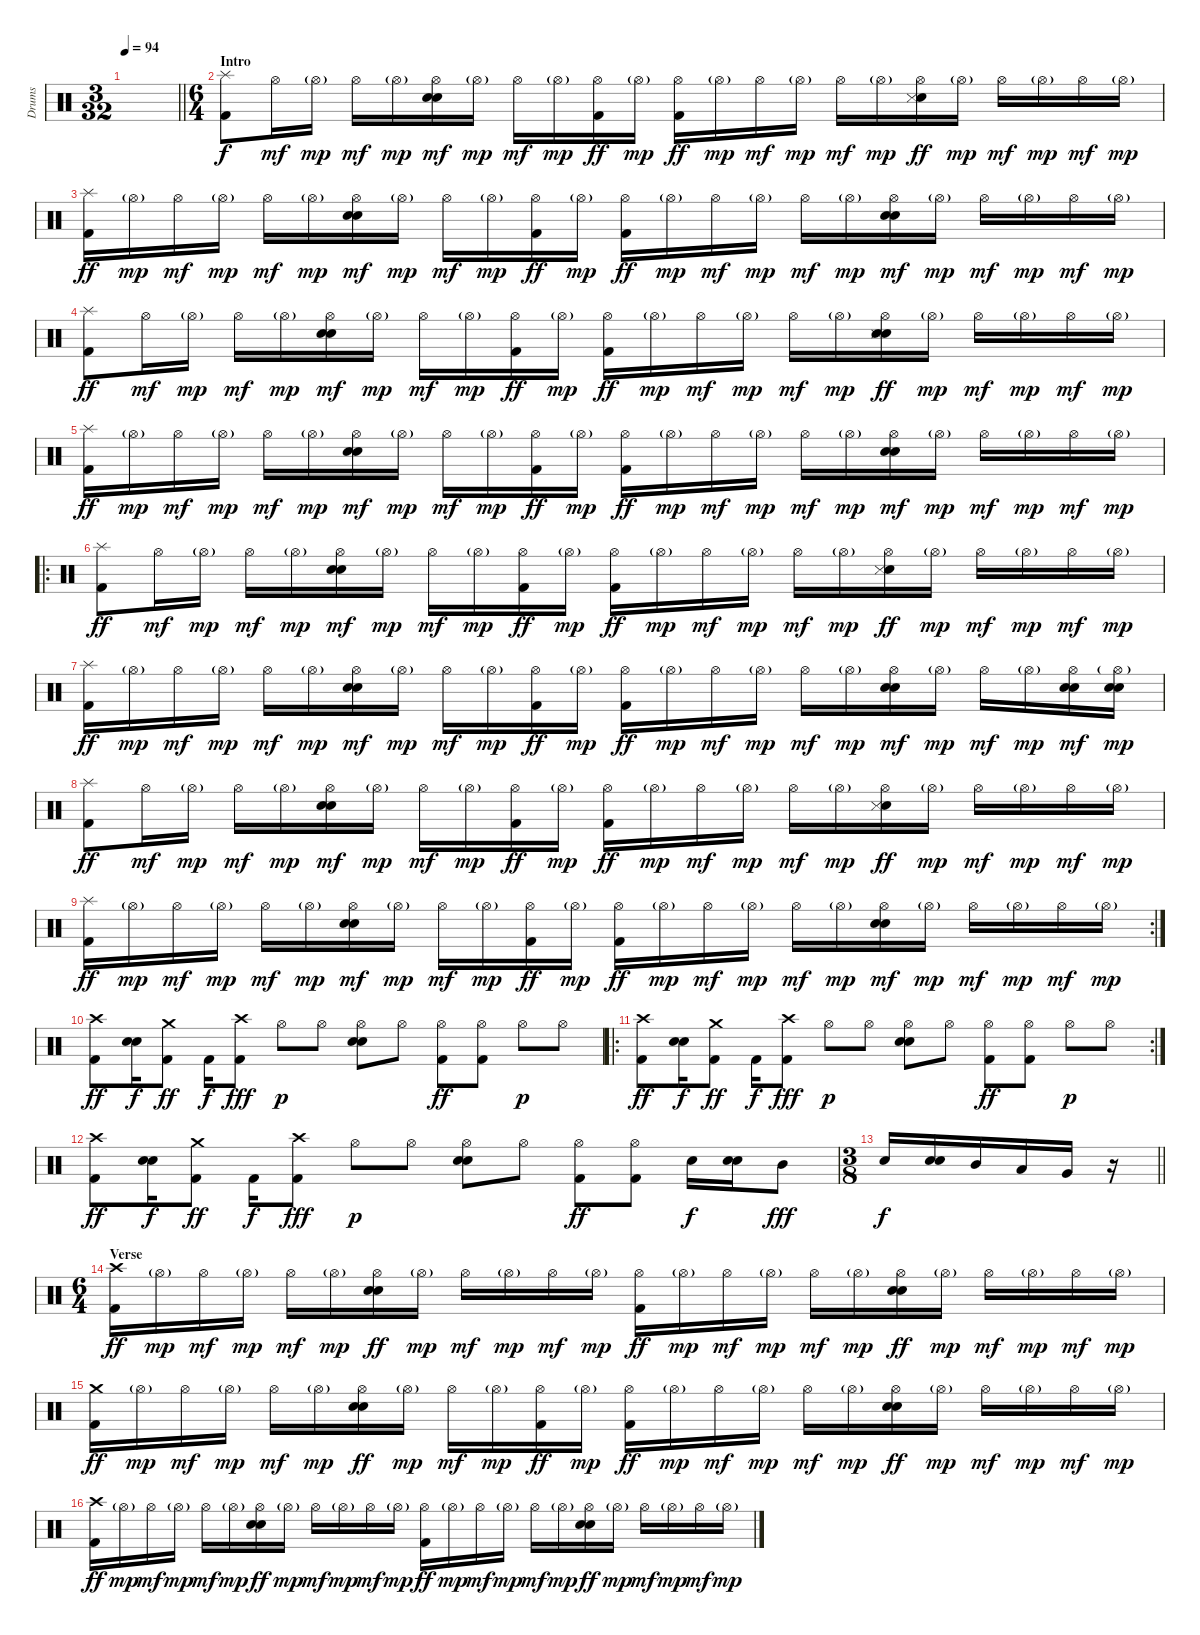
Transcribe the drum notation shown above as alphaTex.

\track ("Drums" "Drums") {instrument percussion}
\staff {score}
\articulation defaults
\ts (3 32)
\tempo 94
\clef neutral
\barLineRight lightlight
\ks c
|
\ts (6 4)
\section ("" "Intro")
("Splash (hit)" "Kick (hit) 2").8 "Hi-Hat (open)".16{dy mf} "Hi-Hat (open)"{g}.16{dy mp} "Hi-Hat (open)".16{dy mf} "Hi-Hat (open)"{g}.16{dy mp} ("Hi-Hat (open)" "Electric Snare (hit)" "Metronome (bell)").16{dy mf} "Hi-Hat (open)"{g}.16{dy mp} "Hi-Hat (open)".16{dy mf} "Hi-Hat (open)"{g}.16{dy mp} ("Hi-Hat (open)" "Kick (hit) 2").16{dy ff} "Hi-Hat (open)"{g}.16{dy mp} ("Hi-Hat (open)" "Kick (hit) 2").16{dy ff} "Hi-Hat (open)"{g}.16{dy mp} "Hi-Hat (open)".16{dy mf} "Hi-Hat (open)"{g}.16{dy mp} "Hi-Hat (open)".16{dy mf} "Hi-Hat (open)"{g}.16{dy mp} ("Hi-Hat (open)" "Electric Snare (hit)" "Metronome (hit)").16{dy ff} "Hi-Hat (open)"{g}.16{dy mp} "Hi-Hat (open)".16{dy mf} "Hi-Hat (open)"{g}.16{dy mp} "Hi-Hat (open)".16{dy mf} "Hi-Hat (open)"{g}.16{dy mp} |
("Splash (hit)" "Kick (hit) 2").16{dy ff} "Hi-Hat (open)"{g}.16{dy mp} "Hi-Hat (open)".16{dy mf} "Hi-Hat (open)"{g}.16{dy mp} "Hi-Hat (open)".16{dy mf} "Hi-Hat (open)"{g}.16{dy mp} ("Hi-Hat (open)" "Electric Snare (hit)" "Metronome (bell)").16{dy mf} "Hi-Hat (open)"{g}.16{dy mp} "Hi-Hat (open)".16{dy mf} "Hi-Hat (open)"{g}.16{dy mp} ("Hi-Hat (open)" "Kick (hit) 2").16{dy ff} "Hi-Hat (open)"{g}.16{dy mp} ("Hi-Hat (open)" "Kick (hit) 2").16{dy ff} "Hi-Hat (open)"{g}.16{dy mp} "Hi-Hat (open)".16{dy mf} "Hi-Hat (open)"{g}.16{dy mp} "Hi-Hat (open)".16{dy mf} "Hi-Hat (open)"{g}.16{dy mp} ("Hi-Hat (open)" "Electric Snare (hit)" "Metronome (bell)").16{dy mf} "Hi-Hat (open)"{g}.16{dy mp} "Hi-Hat (open)".16{dy mf} "Hi-Hat (open)"{g}.16{dy mp} "Hi-Hat (open)".16{dy mf} "Hi-Hat (open)"{g}.16{dy mp} |
("Splash (hit)" "Kick (hit) 2").8{dy ff} "Hi-Hat (open)".16{dy mf} "Hi-Hat (open)"{g}.16{dy mp} "Hi-Hat (open)".16{dy mf} "Hi-Hat (open)"{g}.16{dy mp} ("Hi-Hat (open)" "Electric Snare (hit)" "Metronome (bell)").16{dy mf} "Hi-Hat (open)"{g}.16{dy mp} "Hi-Hat (open)".16{dy mf} "Hi-Hat (open)"{g}.16{dy mp} ("Hi-Hat (open)" "Kick (hit) 2").16{dy ff} "Hi-Hat (open)"{g}.16{dy mp} ("Hi-Hat (open)" "Kick (hit) 2").16{dy ff} "Hi-Hat (open)"{g}.16{dy mp} "Hi-Hat (open)".16{dy mf} "Hi-Hat (open)"{g}.16{dy mp} "Hi-Hat (open)".16{dy mf} "Hi-Hat (open)"{g}.16{dy mp} ("Hi-Hat (open)" "Electric Snare (hit)" "Metronome (bell)" "Metronome (hit)").16{dy ff} "Hi-Hat (open)"{g}.16{dy mp} "Hi-Hat (open)".16{dy mf} "Hi-Hat (open)"{g}.16{dy mp} "Hi-Hat (open)".16{dy mf} "Hi-Hat (open)"{g}.16{dy mp} |
("Splash (hit)" "Kick (hit) 2").16{dy ff} "Hi-Hat (open)"{g}.16{dy mp} "Hi-Hat (open)".16{dy mf} "Hi-Hat (open)"{g}.16{dy mp} "Hi-Hat (open)".16{dy mf} "Hi-Hat (open)"{g}.16{dy mp} ("Hi-Hat (open)" "Electric Snare (hit)" "Metronome (bell)").16{dy mf} "Hi-Hat (open)"{g}.16{dy mp} "Hi-Hat (open)".16{dy mf} "Hi-Hat (open)"{g}.16{dy mp} ("Hi-Hat (open)" "Kick (hit) 2").16{dy ff} "Hi-Hat (open)"{g}.16{dy mp} ("Hi-Hat (open)" "Kick (hit) 2").16{dy ff} "Hi-Hat (open)"{g}.16{dy mp} "Hi-Hat (open)".16{dy mf} "Hi-Hat (open)"{g}.16{dy mp} "Hi-Hat (open)".16{dy mf} "Hi-Hat (open)"{g}.16{dy mp} ("Hi-Hat (open)" "Electric Snare (hit)" "Metronome (bell)").16{dy mf} "Hi-Hat (open)"{g}.16{dy mp} "Hi-Hat (open)".16{dy mf} "Hi-Hat (open)"{g}.16{dy mp} "Hi-Hat (open)".16{dy mf} "Hi-Hat (open)"{g}.16{dy mp} |
\ro
("Splash (hit)" "Kick (hit) 2").8{dy ff} "Hi-Hat (open)".16{dy mf} "Hi-Hat (open)"{g}.16{dy mp} "Hi-Hat (open)".16{dy mf} "Hi-Hat (open)"{g}.16{dy mp} ("Hi-Hat (open)" "Electric Snare (hit)" "Metronome (bell)").16{dy mf} "Hi-Hat (open)"{g}.16{dy mp} "Hi-Hat (open)".16{dy mf} "Hi-Hat (open)"{g}.16{dy mp} ("Hi-Hat (open)" "Kick (hit) 2").16{dy ff} "Hi-Hat (open)"{g}.16{dy mp} ("Hi-Hat (open)" "Kick (hit) 2").16{dy ff} "Hi-Hat (open)"{g}.16{dy mp} "Hi-Hat (open)".16{dy mf} "Hi-Hat (open)"{g}.16{dy mp} "Hi-Hat (open)".16{dy mf} "Hi-Hat (open)"{g}.16{dy mp} ("Hi-Hat (open)" "Electric Snare (hit)" "Metronome (hit)").16{dy ff} "Hi-Hat (open)"{g}.16{dy mp} "Hi-Hat (open)".16{dy mf} "Hi-Hat (open)"{g}.16{dy mp} "Hi-Hat (open)".16{dy mf} "Hi-Hat (open)"{g}.16{dy mp} |
("Splash (hit)" "Kick (hit) 2").16{dy ff} "Hi-Hat (open)"{g}.16{dy mp} "Hi-Hat (open)".16{dy mf} "Hi-Hat (open)"{g}.16{dy mp} "Hi-Hat (open)".16{dy mf} "Hi-Hat (open)"{g}.16{dy mp} ("Hi-Hat (open)" "Electric Snare (hit)" "Metronome (bell)").16{dy mf} "Hi-Hat (open)"{g}.16{dy mp} "Hi-Hat (open)".16{dy mf} "Hi-Hat (open)"{g}.16{dy mp} ("Hi-Hat (open)" "Kick (hit) 2").16{dy ff} "Hi-Hat (open)"{g}.16{dy mp} ("Hi-Hat (open)" "Kick (hit) 2").16{dy ff} "Hi-Hat (open)"{g}.16{dy mp} "Hi-Hat (open)".16{dy mf} "Hi-Hat (open)"{g}.16{dy mp} "Hi-Hat (open)".16{dy mf} "Hi-Hat (open)"{g}.16{dy mp} ("Hi-Hat (open)" "Electric Snare (hit)" "Metronome (bell)").16{dy mf} "Hi-Hat (open)"{g}.16{dy mp} "Hi-Hat (open)".16{dy mf} "Hi-Hat (open)"{g}.16{dy mp} ("Hi-Hat (open)" "Electric Snare (hit)" "Metronome (bell)").16{dy mf} ("Hi-Hat (open)"{g} "Electric Snare (hit)" "Metronome (bell)").16{dy mp} |
("Splash (hit)" "Kick (hit) 2").8{dy ff} "Hi-Hat (open)".16{dy mf} "Hi-Hat (open)"{g}.16{dy mp} "Hi-Hat (open)".16{dy mf} "Hi-Hat (open)"{g}.16{dy mp} ("Hi-Hat (open)" "Electric Snare (hit)" "Metronome (bell)").16{dy mf} "Hi-Hat (open)"{g}.16{dy mp} "Hi-Hat (open)".16{dy mf} "Hi-Hat (open)"{g}.16{dy mp} ("Hi-Hat (open)" "Kick (hit) 2").16{dy ff} "Hi-Hat (open)"{g}.16{dy mp} ("Hi-Hat (open)" "Kick (hit) 2").16{dy ff} "Hi-Hat (open)"{g}.16{dy mp} "Hi-Hat (open)".16{dy mf} "Hi-Hat (open)"{g}.16{dy mp} "Hi-Hat (open)".16{dy mf} "Hi-Hat (open)"{g}.16{dy mp} ("Hi-Hat (open)" "Electric Snare (hit)" "Metronome (hit)").16{dy ff} "Hi-Hat (open)"{g}.16{dy mp} "Hi-Hat (open)".16{dy mf} "Hi-Hat (open)"{g}.16{dy mp} "Hi-Hat (open)".16{dy mf} "Hi-Hat (open)"{g}.16{dy mp} |
\rc 2
("Splash (hit)" "Kick (hit) 2").16{dy ff} "Hi-Hat (open)"{g}.16{dy mp} "Hi-Hat (open)".16{dy mf} "Hi-Hat (open)"{g}.16{dy mp} "Hi-Hat (open)".16{dy mf} "Hi-Hat (open)"{g}.16{dy mp} ("Hi-Hat (open)" "Electric Snare (hit)" "Metronome (bell)").16{dy mf} "Hi-Hat (open)"{g}.16{dy mp} "Hi-Hat (open)".16{dy mf} "Hi-Hat (open)"{g}.16{dy mp} ("Hi-Hat (open)" "Kick (hit) 2").16{dy ff} "Hi-Hat (open)"{g}.16{dy mp} ("Hi-Hat (open)" "Kick (hit) 2").16{dy ff} "Hi-Hat (open)"{g}.16{dy mp} "Hi-Hat (open)".16{dy mf} "Hi-Hat (open)"{g}.16{dy mp} "Hi-Hat (open)".16{dy mf} "Hi-Hat (open)"{g}.16{dy mp} ("Hi-Hat (open)" "Electric Snare (hit)" "Metronome (bell)").16{dy mf} "Hi-Hat (open)"{g}.16{dy mp} "Hi-Hat (open)".16{dy mf} "Hi-Hat (open)"{g}.16{dy mp} "Hi-Hat (open)".16{dy mf} "Hi-Hat (open)"{g}.16{dy mp} |
("Crash high (hit)" "Kick (hit) 2").8{dy ff} ("Electric Snare (hit)" "Metronome (bell)").16{dy f} ("Crash medium (hit)" "Kick (hit) 2").8{dy ff} "Kick (hit) 2".16{dy f} ("Crash high (hit)" "Kick (hit) 2").8{dy fff} "Hi-Hat (open)".8{dy p} "Hi-Hat (open)".8 ("Hi-Hat (open)" "Electric Snare (hit)" "Metronome (bell)").8 "Hi-Hat (open)".8 ("Hi-Hat (open)" "Kick (hit) 2").8{dy ff} ("Hi-Hat (open)" "Kick (hit) 2").8 "Hi-Hat (open)".8{dy p} "Hi-Hat (open)".8 |
\ro
\rc 2
("Crash high (hit)" "Kick (hit) 2").8{dy ff} ("Electric Snare (hit)" "Metronome (bell)").16{dy f} ("Crash medium (hit)" "Kick (hit) 2").8{dy ff} "Kick (hit) 2".16{dy f} ("Crash high (hit)" "Kick (hit) 2").8{dy fff} "Hi-Hat (open)".8{dy p} "Hi-Hat (open)".8 ("Hi-Hat (open)" "Electric Snare (hit)" "Metronome (bell)").8 "Hi-Hat (open)".8 ("Hi-Hat (open)" "Kick (hit) 2").8{dy ff} ("Hi-Hat (open)" "Kick (hit) 2").8 "Hi-Hat (open)".8{dy p} "Hi-Hat (open)".8 |
("Crash high (hit)" "Kick (hit) 2").8{dy ff} ("Electric Snare (hit)" "Metronome (bell)").16{dy f} ("Crash medium (hit)" "Kick (hit) 2").8{dy ff} "Kick (hit) 2".16{dy f} ("Crash high (hit)" "Kick (hit) 2").8{dy fff} "Hi-Hat (open)".8{dy p} "Hi-Hat (open)".8 ("Hi-Hat (open)" "Electric Snare (hit)" "Metronome (bell)").8 "Hi-Hat (open)".8 ("Hi-Hat (open)" "Kick (hit) 2").8{dy ff} ("Hi-Hat (open)" "Kick (hit) 2").8 "Electric Snare (hit)".16{dy f} ("Electric Snare (hit)" "Metronome (bell)").16 "Mid Tom (hit)".8{dy fff} |
\ts (3 8)
\barLineRight lightlight "Electric Snare (hit)".16{dy f}
("Electric Snare (hit)" "Metronome (bell)").16 "Mid Tom (hit)".16 "Low Tom (hit)".16 "Very Low Tom (hit)".16 r.16 |
\ts (6 4)
\section ("" "Verse")
("Crash high (hit)" "Kick (hit) 2").16{dy ff} "Hi-Hat (open)"{g}.16{dy mp} "Hi-Hat (open)".16{dy mf} "Hi-Hat (open)"{g}.16{dy mp} "Hi-Hat (open)".16{dy mf} "Hi-Hat (open)"{g}.16{dy mp} ("Hi-Hat (open)" "Electric Snare (hit)" "Metronome (bell)").16{dy ff} "Hi-Hat (open)"{g}.16{dy mp} "Hi-Hat (open)".16{dy mf} "Hi-Hat (open)"{g}.16{dy mp} "Hi-Hat (open)".16{dy mf} "Hi-Hat (open)"{g}.16{dy mp} ("Hi-Hat (open)" "Kick (hit) 2").16{dy ff} "Hi-Hat (open)"{g}.16{dy mp} "Hi-Hat (open)".16{dy mf} "Hi-Hat (open)"{g}.16{dy mp} "Hi-Hat (open)".16{dy mf} "Hi-Hat (open)"{g}.16{dy mp} ("Hi-Hat (open)" "Electric Snare (hit)" "Metronome (bell)").16{dy ff} "Hi-Hat (open)"{g}.16{dy mp} "Hi-Hat (open)".16{dy mf} "Hi-Hat (open)"{g}.16{dy mp} "Hi-Hat (open)".16{dy mf} "Hi-Hat (open)"{g}.16{dy mp} |
("Crash medium (hit)" "Kick (hit) 2").16{dy ff} "Hi-Hat (open)"{g}.16{dy mp} "Hi-Hat (open)".16{dy mf} "Hi-Hat (open)"{g}.16{dy mp} "Hi-Hat (open)".16{dy mf} "Hi-Hat (open)"{g}.16{dy mp} ("Hi-Hat (open)" "Electric Snare (hit)" "Metronome (bell)").16{dy ff} "Hi-Hat (open)"{g}.16{dy mp} "Hi-Hat (open)".16{dy mf} "Hi-Hat (open)"{g}.16{dy mp} ("Hi-Hat (open)" "Kick (hit) 2").16{dy ff} "Hi-Hat (open)"{g}.16{dy mp} ("Hi-Hat (open)" "Kick (hit) 2").16{dy ff} "Hi-Hat (open)"{g}.16{dy mp} "Hi-Hat (open)".16{dy mf} "Hi-Hat (open)"{g}.16{dy mp} "Hi-Hat (open)".16{dy mf} "Hi-Hat (open)"{g}.16{dy mp} ("Hi-Hat (open)" "Electric Snare (hit)" "Metronome (bell)").16{dy ff} "Hi-Hat (open)"{g}.16{dy mp} "Hi-Hat (open)".16{dy mf} "Hi-Hat (open)"{g}.16{dy mp} "Hi-Hat (open)".16{dy mf} "Hi-Hat (open)"{g}.16{dy mp} |
("Crash high (hit)" "Kick (hit) 2").16{dy ff} "Hi-Hat (open)"{g}.16{dy mp} "Hi-Hat (open)".16{dy mf} "Hi-Hat (open)"{g}.16{dy mp} "Hi-Hat (open)".16{dy mf} "Hi-Hat (open)"{g}.16{dy mp} ("Hi-Hat (open)" "Electric Snare (hit)" "Metronome (bell)").16{dy ff} "Hi-Hat (open)"{g}.16{dy mp} "Hi-Hat (open)".16{dy mf} "Hi-Hat (open)"{g}.16{dy mp} "Hi-Hat (open)".16{dy mf} "Hi-Hat (open)"{g}.16{dy mp} ("Hi-Hat (open)" "Kick (hit) 2").16{dy ff} "Hi-Hat (open)"{g}.16{dy mp} "Hi-Hat (open)".16{dy mf} "Hi-Hat (open)"{g}.16{dy mp} "Hi-Hat (open)".16{dy mf} "Hi-Hat (open)"{g}.16{dy mp} ("Hi-Hat (open)" "Electric Snare (hit)" "Metronome (bell)").16{dy ff} "Hi-Hat (open)"{g}.16{dy mp} "Hi-Hat (open)".16{dy mf} "Hi-Hat (open)"{g}.16{dy mp} "Hi-Hat (open)".16{dy mf} "Hi-Hat (open)"{g}.16{dy mp}
